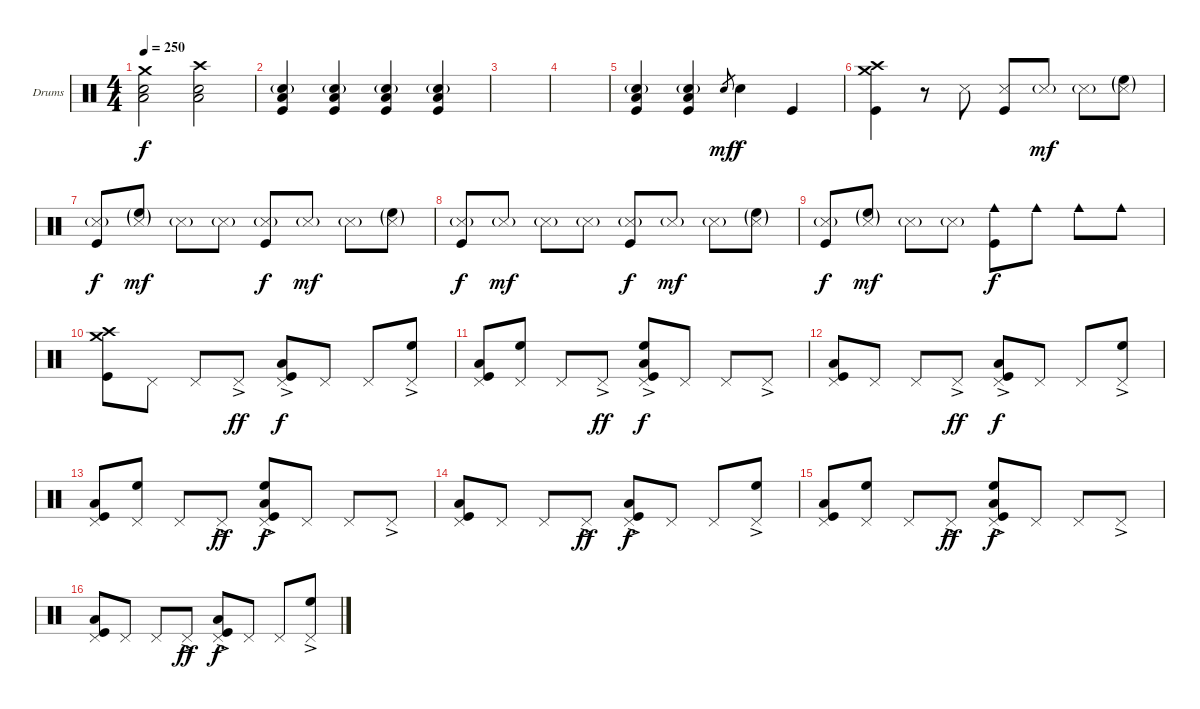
\bracketExtendMode groupsimilarinstruments
\firstSystemTrackNameOrientation horizontal
\otherSystemsTrackNameOrientation horizontal
\track ("Drumkit" "Drums") {instrument percussion}
\staff {score}
\articulation defaults
\ts (4 4)
\tempo 250
\clef neutral
\ks c
("Crash medium (hit)" "Low Tom (hit)" "Snare (hit) 2").2{dy f} ("Crash high (hit)" "Low Tom (hit)" "Snare (hit) 2").2 |
("Low Tom (hit)" "Kick (hit)" "Snare (hit) 2"{g}).4 ("Low Tom (hit)" "Kick (hit)" "Snare (hit) 2"{g}).4 ("Low Tom (hit)" "Kick (hit)" "Snare (hit) 2"{g}).4 ("Low Tom (hit)" "Kick (hit)" "Snare (hit) 2"{g}).4 |
|
|
("Low Tom (hit)" "Kick (hit)" "Snare (hit) 2"{g}).4 ("Low Tom (hit)" "Kick (hit)" "Snare (hit) 2"{g}).4 "Snare (hit) 2".8{gr dy mf} "Snare (hit) 2".4{dy f} "Kick (hit)".4 |
("Crash medium (hit)" "Crash high (hit)" "Kick (hit)").4 r.8 "Snare (side stick) 3".8 ("Snare (side stick) 3" "Kick (hit)").8 "Snare (side stick) 3"{g}.8{dy mf} "Snare (side stick) 3"{g}.8 ("Snare (side stick) 3"{g} "High Floor Tom (hit)"{g}).8 |
("Snare (side stick) 3"{g} "Kick (hit)").8{dy f} ("Snare (side stick) 3"{g} "High Floor Tom (hit)"{g}).8{dy mf} "Snare (side stick) 3"{g}.8 "Snare (side stick) 3"{g}.8 ("Snare (side stick) 3"{g} "Kick (hit)").8{dy f} "Snare (side stick) 3"{g}.8{dy mf} "Snare (side stick) 3"{g}.8 ("Snare (side stick) 3"{g} "High Floor Tom (hit)"{g}).8 |
("Snare (side stick) 3"{g} "Kick (hit)").8{dy f} "Snare (side stick) 3"{g}.8{dy mf} "Snare (side stick) 3"{g}.8 "Snare (side stick) 3"{g}.8 ("Snare (side stick) 3"{g} "Kick (hit)").8{dy f} "Snare (side stick) 3"{g}.8{dy mf} "Snare (side stick) 3"{g}.8 ("Snare (side stick) 3"{g} "High Floor Tom (hit)"{g}).8 |
("Snare (side stick) 3"{g} "Kick (hit)").8{dy f} ("Snare (side stick) 3"{g} "High Floor Tom (hit)"{g}).8{dy mf} "Snare (side stick) 3"{g}.8 "Snare (side stick) 3"{g}.8 ("Cowbell medium (hit)" "Kick (hit)").8{dy f} "Cowbell medium (hit)".8 "Cowbell medium (hit)".8 "Cowbell medium (hit)".8 |
("Crash medium (hit)" "Crash high (hit)" "Kick (hit)").8 "Pedal Hi-Hat (hit)".8 "Pedal Hi-Hat (hit)".8 "Pedal Hi-Hat (hit)"{ac}.8{dy ff} ("Pedal Hi-Hat (hit)"{ac} "Kick (hit)" "Low Tom (hit)").8{dy f} "Pedal Hi-Hat (hit)".8 "Pedal Hi-Hat (hit)".8 ("Pedal Hi-Hat (hit)"{ac} "High Floor Tom (hit)").8 |
("Pedal Hi-Hat (hit)" "Kick (hit)" "Low Tom (hit)").8 ("Pedal Hi-Hat (hit)" "High Floor Tom (hit)").8 "Pedal Hi-Hat (hit)".8 "Pedal Hi-Hat (hit)"{ac}.8{dy ff} ("Pedal Hi-Hat (hit)"{ac} "Kick (hit)" "Low Tom (hit)" "High Floor Tom (hit)").8{dy f} "Pedal Hi-Hat (hit)".8 "Pedal Hi-Hat (hit)".8 "Pedal Hi-Hat (hit)"{ac}.8 |
("Pedal Hi-Hat (hit)" "Kick (hit)" "Low Tom (hit)").8 "Pedal Hi-Hat (hit)".8 "Pedal Hi-Hat (hit)".8 "Pedal Hi-Hat (hit)"{ac}.8{dy ff} ("Pedal Hi-Hat (hit)"{ac} "Kick (hit)" "Low Tom (hit)").8{dy f} "Pedal Hi-Hat (hit)".8 "Pedal Hi-Hat (hit)".8 ("Pedal Hi-Hat (hit)"{ac} "High Floor Tom (hit)").8 |
("Pedal Hi-Hat (hit)" "Kick (hit)" "Low Tom (hit)").8 ("Pedal Hi-Hat (hit)" "High Floor Tom (hit)").8 "Pedal Hi-Hat (hit)".8 "Pedal Hi-Hat (hit)"{ac}.8{dy ff} ("Pedal Hi-Hat (hit)"{ac} "Kick (hit)" "Low Tom (hit)" "High Floor Tom (hit)").8{dy f} "Pedal Hi-Hat (hit)".8 "Pedal Hi-Hat (hit)".8 "Pedal Hi-Hat (hit)"{ac}.8 |
("Pedal Hi-Hat (hit)" "Kick (hit)" "Low Tom (hit)").8 "Pedal Hi-Hat (hit)".8 "Pedal Hi-Hat (hit)".8 "Pedal Hi-Hat (hit)"{ac}.8{dy ff} ("Pedal Hi-Hat (hit)"{ac} "Kick (hit)" "Low Tom (hit)").8{dy f} "Pedal Hi-Hat (hit)".8 "Pedal Hi-Hat (hit)".8 ("Pedal Hi-Hat (hit)"{ac} "High Floor Tom (hit)").8 |
("Pedal Hi-Hat (hit)" "Kick (hit)" "Low Tom (hit)").8 ("Pedal Hi-Hat (hit)" "High Floor Tom (hit)").8 "Pedal Hi-Hat (hit)".8 "Pedal Hi-Hat (hit)"{ac}.8{dy ff} ("Pedal Hi-Hat (hit)"{ac} "Kick (hit)" "Low Tom (hit)" "High Floor Tom (hit)").8{dy f} "Pedal Hi-Hat (hit)".8 "Pedal Hi-Hat (hit)".8 "Pedal Hi-Hat (hit)"{ac}.8 |
("Pedal Hi-Hat (hit)" "Kick (hit)" "Low Tom (hit)").8 "Pedal Hi-Hat (hit)".8 "Pedal Hi-Hat (hit)".8 "Pedal Hi-Hat (hit)"{ac}.8{dy ff} ("Pedal Hi-Hat (hit)"{ac} "Kick (hit)" "Low Tom (hit)").8{dy f} "Pedal Hi-Hat (hit)".8 "Pedal Hi-Hat (hit)".8 ("Pedal Hi-Hat (hit)"{ac} "High Floor Tom (hit)").8
